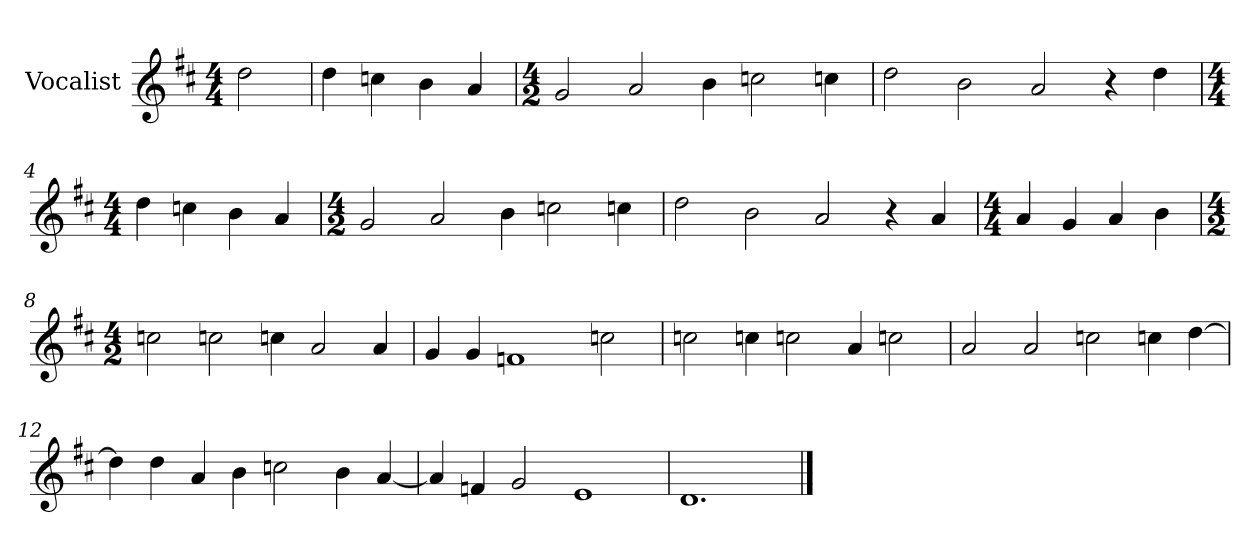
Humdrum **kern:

**kern
*part1
*staff1
*I"Vocalist
*k[f#c#]
*D:
*M4/4
=
2dd
=1
4dd
4ccn
4b
4a
=2
*M4/2
2g
2a
4b
2ccn
4ccn
=3
2dd
2b
2a
4r
4dd
=4
*M4/4
4dd
4ccn
4b
4a
=5
*M4/2
2g
2a
4b
2ccn
4ccn
=6
2dd
2b
2a
4r
4a
=7
*M4/4
4a
4g
4a
4b
=8
*M4/2
2ccn
2ccn
4ccn
2a
4a
=9
4g
4g
1fn
2ccn
=10
2ccn
4ccn
2ccn
4a
2ccn
=11
2a
2a
2ccn
4ccn
[4dd
=12
4dd]
4dd
4a
4b
2ccn
4b
[4a
=13
4a]
4fn
2g
1e
=14
1.d
==
*-
